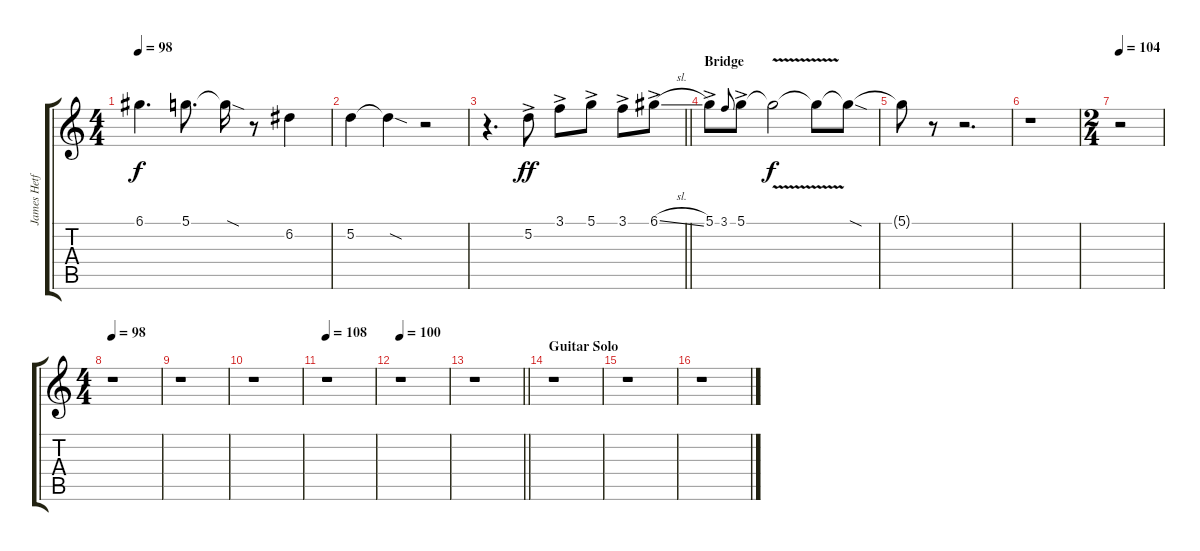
\track ("James Hetfield (Vocals)" "James Hetf") {instrument overdrivenguitar}
\staff {score tabs}
\tuning (D4 A3 F3 C3 G2 D2) {hide}
\ts (4 4)
\tempo 98
\clef g2
\ks c
6.1.4{d dy f} 5.1.8{d} 5.1{sod t}.16 r.8 6.2.4 |
5.2.4 5.2{sod t}.4 r.2 |
\barLineRight lightlight
r.4{d} 5.2{ac}.8{dy ff} 3.1{ac}.8 5.1{ac}.8 3.1{ac}.8 6.1{sl ac}.8 |
\section ("" "Bridge")
5.1{ac}.8 3.1.8{gr onbeat} 5.1{ac}.8 5.1{v t}.2{dy f} 5.1{t}.8 5.1{sod t}.8 |
5.1{t}.8 r.8 r.2{d} |
r.1 |
\ts (2 4)
\tempo 104
r.2 |
\ts (4 4)
\tempo 98
r.1 |
r.1 |
r.1 |
\tempo 108
r.1 |
\tempo 100
r.1 |
\barLineRight lightlight
r.1 |
\section ("" "Guitar Solo")
r.1 |
r.1 |
r.1
